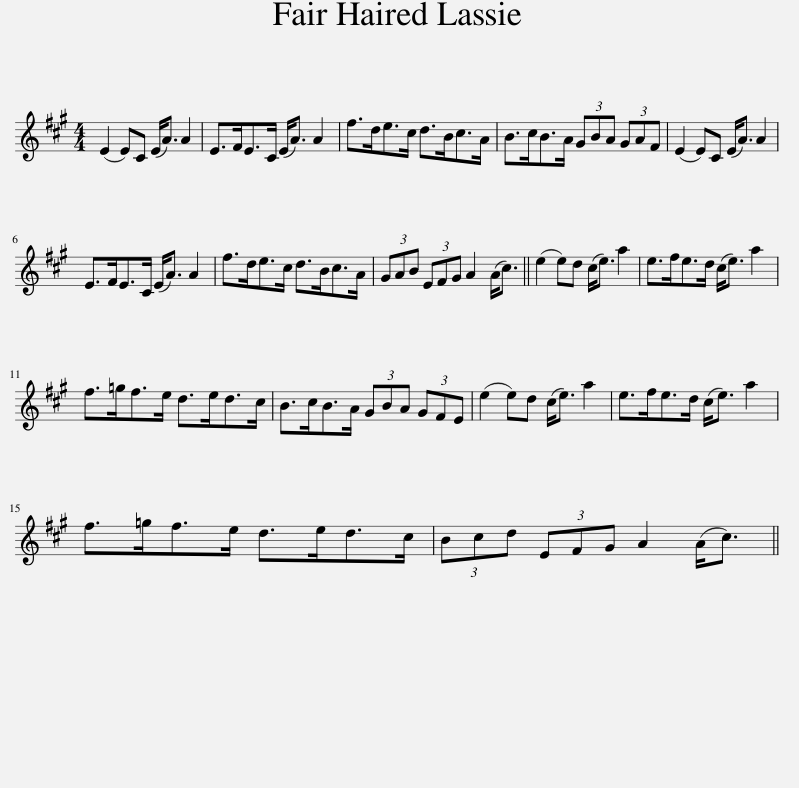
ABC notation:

X:1
L:1/8
M:4/4
I:linebreak $
K:A
V:1 treble
V:1
 (E2 E)C (E<A) A2 | E>FE>C (E<A) A2 | f>de>c d>Bc>A | B>cB>A (3GBA (3GAF | (E2 E)C (E<A) A2 |$ %5
 E>FE>C (E<A) A2 | f>de>c d>Bc>A | (3GAB (3EFG A2 (A<c) || (e2 e)d (c<e) a2 | e>fe>d (c<e) a2 |$ %10
 f>=gf>e d>ed>c | B>cB>A (3GBA (3GFE | (e2 e)d (c<e) a2 | e>fe>d (c<e) a2 |$ f>=gf>e d>ed>c | %15
 (3Bcd (3EFG A2 (A<c) || %16
